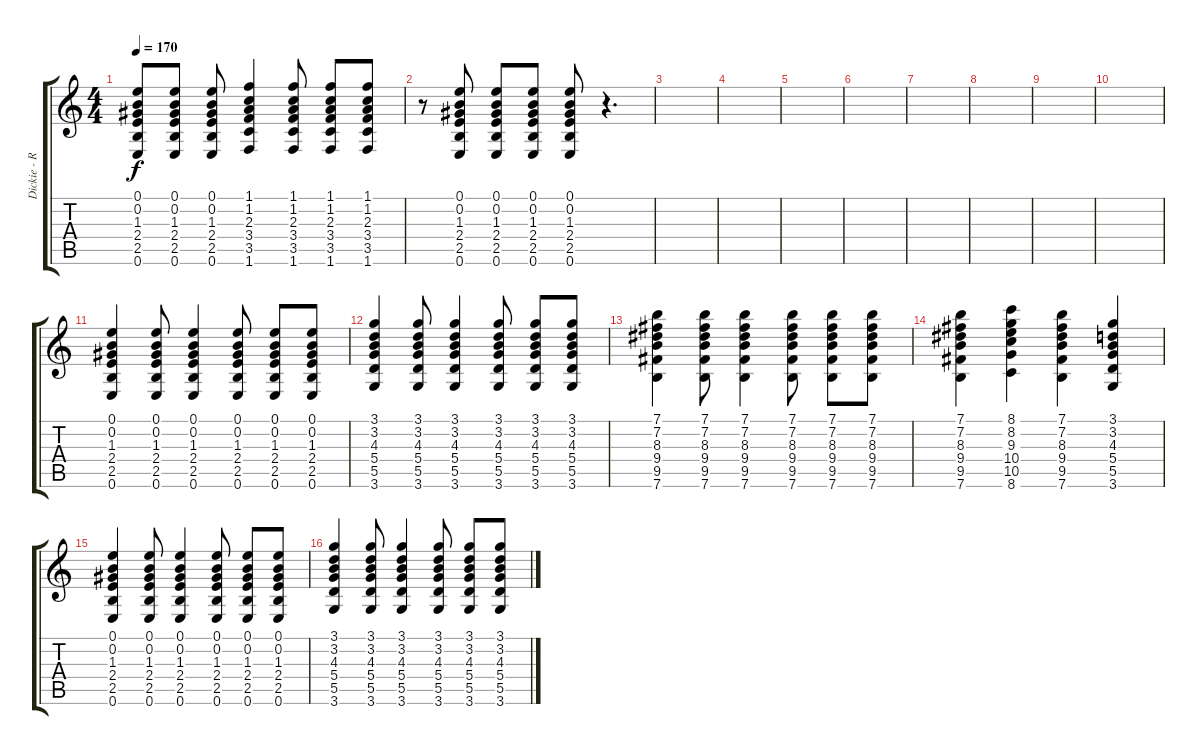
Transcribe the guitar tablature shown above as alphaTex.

\track ("Dickie - Rythm" "Dickie - R") {instrument electricguitarclean}
\staff {score tabs}
\tuning (E4 B3 G3 D3 A2 E2) {hide}
\ts (4 4)
\tempo 170
\clef g2
\ks c
(0.1 0.2 1.3 2.4 2.5 0.6).8{dy f} (0.1 0.2 1.3 2.4 2.5 0.6).8 (0.1 0.2 1.3 2.4 2.5 0.6).8 (1.1 1.2 2.3 3.4 3.5 1.6).4 (1.1 1.2 2.3 3.4 3.5 1.6).8 (1.1 1.2 2.3 3.4 3.5 1.6).8 (1.1 1.2 2.3 3.4 3.5 1.6).8 |
r.8 (0.1 0.2 1.3 2.4 2.5 0.6).8 (0.1 0.2 1.3 2.4 2.5 0.6).8 (0.1 0.2 1.3 2.4 2.5 0.6).8 (0.1 0.2 1.3 2.4 2.5 0.6).8 r.4{d} |
|
|
|
|
|
|
|
|
(0.1 0.2 1.3 2.4 2.5 0.6).4 (0.1 0.2 1.3 2.4 2.5 0.6).8 (0.1 0.2 1.3 2.4 2.5 0.6).4 (0.1 0.2 1.3 2.4 2.5 0.6).8 (0.1 0.2 1.3 2.4 2.5 0.6).8 (0.1 0.2 1.3 2.4 2.5 0.6).8 |
(3.1 3.2 4.3 5.4 5.5 3.6).4 (3.1 3.2 4.3 5.4 5.5 3.6).8 (3.1 3.2 4.3 5.4 5.5 3.6).4 (3.1 3.2 4.3 5.4 5.5 3.6).8 (3.1 3.2 4.3 5.4 5.5 3.6).8 (3.1 3.2 4.3 5.4 5.5 3.6).8 |
(7.1 7.2 8.3 9.4 9.5 7.6).4 (7.1 7.2 8.3 9.4 9.5 7.6).8 (7.1 7.2 8.3 9.4 9.5 7.6).4 (7.1 7.2 8.3 9.4 9.5 7.6).8 (7.1 7.2 8.3 9.4 9.5 7.6).8 (7.1 7.2 8.3 9.4 9.5 7.6).8 |
(7.1 7.2 8.3 9.4 9.5 7.6).4 (8.1 8.2 9.3 10.4 10.5 8.6).4 (7.1 7.2 8.3 9.4 9.5 7.6).4 (3.1 3.2 4.3 5.4 5.5 3.6).4 |
(0.1 0.2 1.3 2.4 2.5 0.6).4 (0.1 0.2 1.3 2.4 2.5 0.6).8 (0.1 0.2 1.3 2.4 2.5 0.6).4 (0.1 0.2 1.3 2.4 2.5 0.6).8 (0.1 0.2 1.3 2.4 2.5 0.6).8 (0.1 0.2 1.3 2.4 2.5 0.6).8 |
(3.1 3.2 4.3 5.4 5.5 3.6).4 (3.1 3.2 4.3 5.4 5.5 3.6).8 (3.1 3.2 4.3 5.4 5.5 3.6).4 (3.1 3.2 4.3 5.4 5.5 3.6).8 (3.1 3.2 4.3 5.4 5.5 3.6).8 (3.1 3.2 4.3 5.4 5.5 3.6).8
